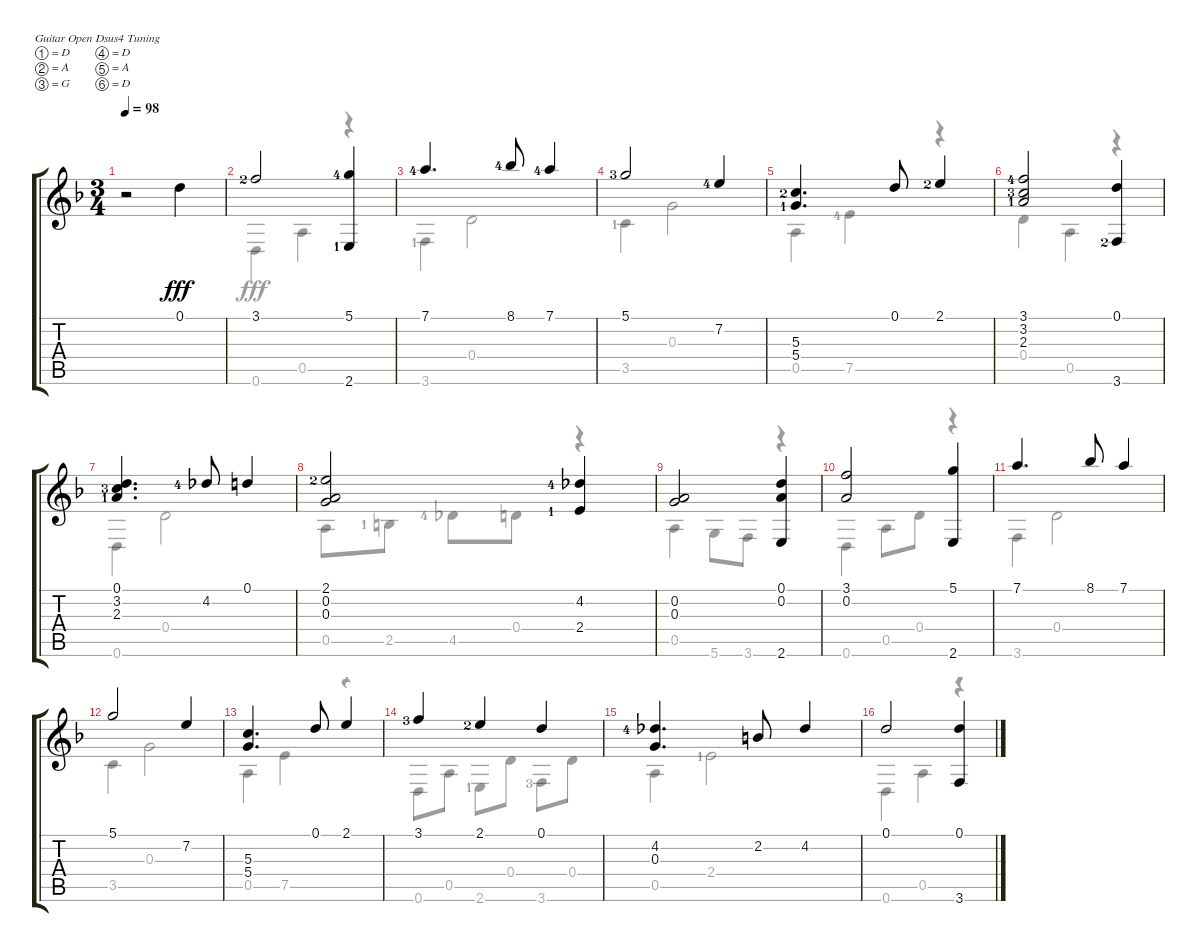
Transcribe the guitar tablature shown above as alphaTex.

\bracketExtendMode groupsimilarinstruments
\firstSystemTrackNameOrientation horizontal
\otherSystemsTrackNameOrientation horizontal
\track "" {instrument acousticguitarsteel}
\staff {score tabs}
\tuning (D4 A3 G3 D3 A2 D2)
\voice
\ts (3 4)
\tempo 98
\clef g2
\ks dminor
r.2{dy fff instrument acousticguitarsteel} 0.1.4 |
3.1{lf 3}.2 (5.1{lf 5} 2.6{lf 2}).4 |
7.1{lf 5}.4{d} 8.1{lf 5}.8 7.1{lf 5}.4 |
5.1{lf 4}.2 7.2{lf 5}.4 |
(5.3{lf 3} 5.4{lf 2}).4{d} 0.1.8 2.1{lf 3}.4 |
(3.1{lf 5} 3.2{lf 4} 2.3{lf 2}).2 (0.1 3.6{lf 3}).4 |
(0.1 3.2{lf 4} 2.3{lf 2}).4{d} 4.2{lf 5}.8 0.1.4 |
(2.1{lf 3} 0.2 0.3).2 (4.2{lf 5} 2.4{lf 2}).4 |
(0.2 0.3).2 (0.1 0.2 2.6).4 |
(3.1 0.2).2 (5.1 2.6).4 |
7.1.4{d} 8.1.8 7.1.4 |
5.1.2 7.2.4 |
(5.3 5.4).4{d} 0.1.8 2.1.4 |
3.1{lf 4}.4 2.1{lf 3}.4 0.1.4 |
(4.2{lf 5} 0.3).4{d} 2.2.8 4.2.4 |
0.1.2 (0.1 3.6).4
\voice
\clef g2
\ottava regular
\simile none
\ks dminor
|
0.6.4 0.5.4 r.4 |
3.6{lf 2}.4 0.4.2 |
3.5{lf 2}.4 0.3.2 |
0.5.4 7.5{lf 5}.4 r.4 |
0.4.4 0.5.4 r.4 |
0.6.4 0.4.2 |
0.5.8 2.5{lf 2}.8 4.5{lf 5}.8 0.4.8 r.4 |
0.5.4 5.6.8 3.6.8 r.4 |
0.6.4 0.5.8 0.4.8 r.4 |
3.6.4 0.4.2 |
3.5.4 0.3.2 |
0.5.4 7.5.4 r.4 |
0.6.8 0.5.8 2.6{lf 2}.8 0.4.8 3.6{lf 4}.8 0.4.8 |
0.5.4 2.4{lf 2}.2 |
0.6.4 0.5.4 r.4
